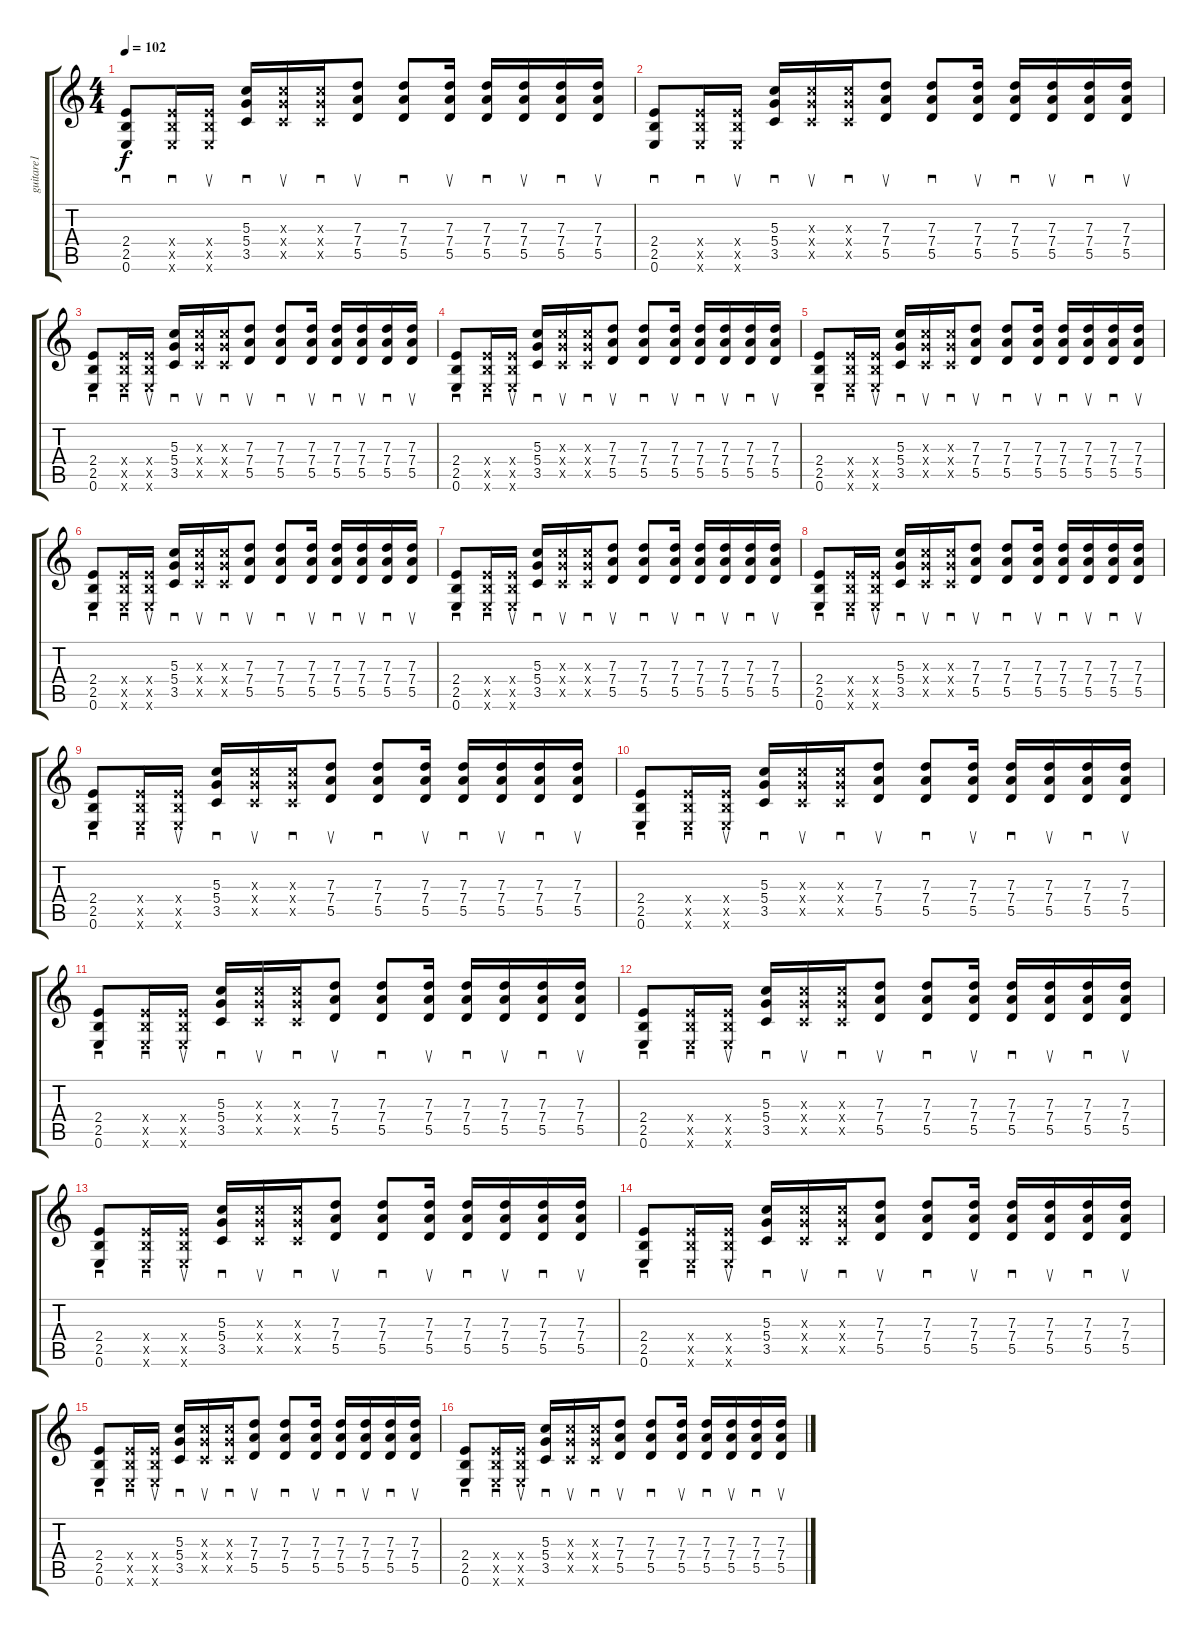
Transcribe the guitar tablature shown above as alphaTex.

\track ("guitare1" "guitare1") {instrument electricguitarclean}
\staff {score tabs}
\tuning (E4 B3 G3 D3 A2 E2) {hide}
\ts (4 4)
\tempo 102
\clef g2
\ks c
(2.4 2.5 0.6).8{sd dy f} (2.4{x} 2.5{x} 0.6{x}).16{sd} (2.4{x} 2.5{x} 0.6{x}).16{su} (5.3 5.4 3.5).16{sd} (5.3{x} 5.4{x} 3.5{x}).16{su} (5.3{x} 5.4{x} 3.5{x}).16{sd} (7.3 7.4 5.5).8{su} (7.3 7.4 5.5).8{sd} (7.3 7.4 5.5).16{su} (7.3 7.4 5.5).16{sd} (7.3 7.4 5.5).16{su} (7.3 7.4 5.5).16{sd} (7.3 7.4 5.5).16{su} |
(2.4 2.5 0.6).8{sd} (2.4{x} 2.5{x} 0.6{x}).16{sd} (2.4{x} 2.5{x} 0.6{x}).16{su} (5.3 5.4 3.5).16{sd} (5.3{x} 5.4{x} 3.5{x}).16{su} (5.3{x} 5.4{x} 3.5{x}).16{sd} (7.3 7.4 5.5).8{su} (7.3 7.4 5.5).8{sd} (7.3 7.4 5.5).16{su} (7.3 7.4 5.5).16{sd} (7.3 7.4 5.5).16{su} (7.3 7.4 5.5).16{sd} (7.3 7.4 5.5).16{su} |
(2.4 2.5 0.6).8{sd} (2.4{x} 2.5{x} 0.6{x}).16{sd} (2.4{x} 2.5{x} 0.6{x}).16{su} (5.3 5.4 3.5).16{sd} (5.3{x} 5.4{x} 3.5{x}).16{su} (5.3{x} 5.4{x} 3.5{x}).16{sd} (7.3 7.4 5.5).8{su} (7.3 7.4 5.5).8{sd} (7.3 7.4 5.5).16{su} (7.3 7.4 5.5).16{sd} (7.3 7.4 5.5).16{su} (7.3 7.4 5.5).16{sd} (7.3 7.4 5.5).16{su} |
(2.4 2.5 0.6).8{sd} (2.4{x} 2.5{x} 0.6{x}).16{sd} (2.4{x} 2.5{x} 0.6{x}).16{su} (5.3 5.4 3.5).16{sd} (5.3{x} 5.4{x} 3.5{x}).16{su} (5.3{x} 5.4{x} 3.5{x}).16{sd} (7.3 7.4 5.5).8{su} (7.3 7.4 5.5).8{sd} (7.3 7.4 5.5).16{su} (7.3 7.4 5.5).16{sd} (7.3 7.4 5.5).16{su} (7.3 7.4 5.5).16{sd} (7.3 7.4 5.5).16{su} |
(2.4 2.5 0.6).8{sd} (2.4{x} 2.5{x} 0.6{x}).16{sd} (2.4{x} 2.5{x} 0.6{x}).16{su} (5.3 5.4 3.5).16{sd} (5.3{x} 5.4{x} 3.5{x}).16{su} (5.3{x} 5.4{x} 3.5{x}).16{sd} (7.3 7.4 5.5).8{su} (7.3 7.4 5.5).8{sd} (7.3 7.4 5.5).16{su} (7.3 7.4 5.5).16{sd} (7.3 7.4 5.5).16{su} (7.3 7.4 5.5).16{sd} (7.3 7.4 5.5).16{su} |
(2.4 2.5 0.6).8{sd} (2.4{x} 2.5{x} 0.6{x}).16{sd} (2.4{x} 2.5{x} 0.6{x}).16{su} (5.3 5.4 3.5).16{sd} (5.3{x} 5.4{x} 3.5{x}).16{su} (5.3{x} 5.4{x} 3.5{x}).16{sd} (7.3 7.4 5.5).8{su} (7.3 7.4 5.5).8{sd} (7.3 7.4 5.5).16{su} (7.3 7.4 5.5).16{sd} (7.3 7.4 5.5).16{su} (7.3 7.4 5.5).16{sd} (7.3 7.4 5.5).16{su} |
(2.4 2.5 0.6).8{sd} (2.4{x} 2.5{x} 0.6{x}).16{sd} (2.4{x} 2.5{x} 0.6{x}).16{su} (5.3 5.4 3.5).16{sd} (5.3{x} 5.4{x} 3.5{x}).16{su} (5.3{x} 5.4{x} 3.5{x}).16{sd} (7.3 7.4 5.5).8{su} (7.3 7.4 5.5).8{sd} (7.3 7.4 5.5).16{su} (7.3 7.4 5.5).16{sd} (7.3 7.4 5.5).16{su} (7.3 7.4 5.5).16{sd} (7.3 7.4 5.5).16{su} |
(2.4 2.5 0.6).8{sd} (2.4{x} 2.5{x} 0.6{x}).16{sd} (2.4{x} 2.5{x} 0.6{x}).16{su} (5.3 5.4 3.5).16{sd} (5.3{x} 5.4{x} 3.5{x}).16{su} (5.3{x} 5.4{x} 3.5{x}).16{sd} (7.3 7.4 5.5).8{su} (7.3 7.4 5.5).8{sd} (7.3 7.4 5.5).16{su} (7.3 7.4 5.5).16{sd} (7.3 7.4 5.5).16{su} (7.3 7.4 5.5).16{sd} (7.3 7.4 5.5).16{su} |
(2.4 2.5 0.6).8{sd} (2.4{x} 2.5{x} 0.6{x}).16{sd} (2.4{x} 2.5{x} 0.6{x}).16{su} (5.3 5.4 3.5).16{sd} (5.3{x} 5.4{x} 3.5{x}).16{su} (5.3{x} 5.4{x} 3.5{x}).16{sd} (7.3 7.4 5.5).8{su} (7.3 7.4 5.5).8{sd} (7.3 7.4 5.5).16{su} (7.3 7.4 5.5).16{sd} (7.3 7.4 5.5).16{su} (7.3 7.4 5.5).16{sd} (7.3 7.4 5.5).16{su} |
(2.4 2.5 0.6).8{sd} (2.4{x} 2.5{x} 0.6{x}).16{sd} (2.4{x} 2.5{x} 0.6{x}).16{su} (5.3 5.4 3.5).16{sd} (5.3{x} 5.4{x} 3.5{x}).16{su} (5.3{x} 5.4{x} 3.5{x}).16{sd} (7.3 7.4 5.5).8{su} (7.3 7.4 5.5).8{sd} (7.3 7.4 5.5).16{su} (7.3 7.4 5.5).16{sd} (7.3 7.4 5.5).16{su} (7.3 7.4 5.5).16{sd} (7.3 7.4 5.5).16{su} |
(2.4 2.5 0.6).8{sd} (2.4{x} 2.5{x} 0.6{x}).16{sd} (2.4{x} 2.5{x} 0.6{x}).16{su} (5.3 5.4 3.5).16{sd} (5.3{x} 5.4{x} 3.5{x}).16{su} (5.3{x} 5.4{x} 3.5{x}).16{sd} (7.3 7.4 5.5).8{su} (7.3 7.4 5.5).8{sd} (7.3 7.4 5.5).16{su} (7.3 7.4 5.5).16{sd} (7.3 7.4 5.5).16{su} (7.3 7.4 5.5).16{sd} (7.3 7.4 5.5).16{su} |
(2.4 2.5 0.6).8{sd} (2.4{x} 2.5{x} 0.6{x}).16{sd} (2.4{x} 2.5{x} 0.6{x}).16{su} (5.3 5.4 3.5).16{sd} (5.3{x} 5.4{x} 3.5{x}).16{su} (5.3{x} 5.4{x} 3.5{x}).16{sd} (7.3 7.4 5.5).8{su} (7.3 7.4 5.5).8{sd} (7.3 7.4 5.5).16{su} (7.3 7.4 5.5).16{sd} (7.3 7.4 5.5).16{su} (7.3 7.4 5.5).16{sd} (7.3 7.4 5.5).16{su} |
(2.4 2.5 0.6).8{sd} (2.4{x} 2.5{x} 0.6{x}).16{sd} (2.4{x} 2.5{x} 0.6{x}).16{su} (5.3 5.4 3.5).16{sd} (5.3{x} 5.4{x} 3.5{x}).16{su} (5.3{x} 5.4{x} 3.5{x}).16{sd} (7.3 7.4 5.5).8{su} (7.3 7.4 5.5).8{sd} (7.3 7.4 5.5).16{su} (7.3 7.4 5.5).16{sd} (7.3 7.4 5.5).16{su} (7.3 7.4 5.5).16{sd} (7.3 7.4 5.5).16{su} |
(2.4 2.5 0.6).8{sd} (2.4{x} 2.5{x} 0.6{x}).16{sd} (2.4{x} 2.5{x} 0.6{x}).16{su} (5.3 5.4 3.5).16{sd} (5.3{x} 5.4{x} 3.5{x}).16{su} (5.3{x} 5.4{x} 3.5{x}).16{sd} (7.3 7.4 5.5).8{su} (7.3 7.4 5.5).8{sd} (7.3 7.4 5.5).16{su} (7.3 7.4 5.5).16{sd} (7.3 7.4 5.5).16{su} (7.3 7.4 5.5).16{sd} (7.3 7.4 5.5).16{su} |
(2.4 2.5 0.6).8{sd} (2.4{x} 2.5{x} 0.6{x}).16{sd} (2.4{x} 2.5{x} 0.6{x}).16{su} (5.3 5.4 3.5).16{sd} (5.3{x} 5.4{x} 3.5{x}).16{su} (5.3{x} 5.4{x} 3.5{x}).16{sd} (7.3 7.4 5.5).8{su} (7.3 7.4 5.5).8{sd} (7.3 7.4 5.5).16{su} (7.3 7.4 5.5).16{sd} (7.3 7.4 5.5).16{su} (7.3 7.4 5.5).16{sd} (7.3 7.4 5.5).16{su} |
(2.4 2.5 0.6).8{sd} (2.4{x} 2.5{x} 0.6{x}).16{sd} (2.4{x} 2.5{x} 0.6{x}).16{su} (5.3 5.4 3.5).16{sd} (5.3{x} 5.4{x} 3.5{x}).16{su} (5.3{x} 5.4{x} 3.5{x}).16{sd} (7.3 7.4 5.5).8{su} (7.3 7.4 5.5).8{sd} (7.3 7.4 5.5).16{su} (7.3 7.4 5.5).16{sd} (7.3 7.4 5.5).16{su} (7.3 7.4 5.5).16{sd} (7.3 7.4 5.5).16{su}
